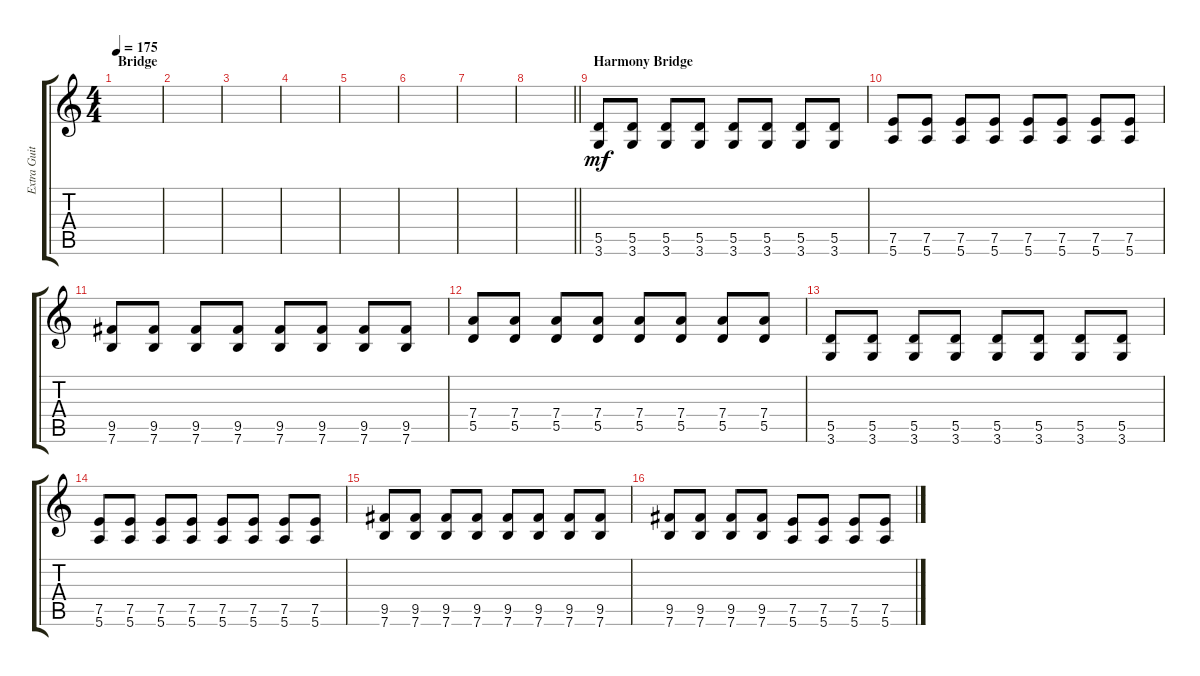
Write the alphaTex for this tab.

\track ("Extra Guitar" "Extra Guit") {instrument distortionguitar}
\staff {score tabs}
\tuning (E4 B3 G3 D3 A2 E2) {hide}
\ts (4 4)
\section ("" "Bridge")
\tempo 175
\clef g2
\ks c
|
|
|
|
|
|
|
\barLineRight lightlight
|
\section ("" "Harmony Bridge")
(5.5 3.6).8{dy mf} (5.5 3.6).8 (5.5 3.6).8 (5.5 3.6).8 (5.5 3.6).8 (5.5 3.6).8 (5.5 3.6).8 (5.5 3.6).8 |
(7.5 5.6).8 (7.5 5.6).8 (7.5 5.6).8 (7.5 5.6).8 (7.5 5.6).8 (7.5 5.6).8 (7.5 5.6).8 (7.5 5.6).8 |
(9.5 7.6).8 (9.5 7.6).8 (9.5 7.6).8 (9.5 7.6).8 (9.5 7.6).8 (9.5 7.6).8 (9.5 7.6).8 (9.5 7.6).8 |
(7.4 5.5).8 (7.4 5.5).8 (7.4 5.5).8 (7.4 5.5).8 (7.4 5.5).8 (7.4 5.5).8 (7.4 5.5).8 (7.4 5.5).8 |
(5.5 3.6).8 (5.5 3.6).8 (5.5 3.6).8 (5.5 3.6).8 (5.5 3.6).8 (5.5 3.6).8 (5.5 3.6).8 (5.5 3.6).8 |
(7.5 5.6).8 (7.5 5.6).8 (7.5 5.6).8 (7.5 5.6).8 (7.5 5.6).8 (7.5 5.6).8 (7.5 5.6).8 (7.5 5.6).8 |
(9.5 7.6).8 (9.5 7.6).8 (9.5 7.6).8 (9.5 7.6).8 (9.5 7.6).8 (9.5 7.6).8 (9.5 7.6).8 (9.5 7.6).8 |
(9.5 7.6).8 (9.5 7.6).8 (9.5 7.6).8 (9.5 7.6).8 (7.5 5.6).8 (7.5 5.6).8 (7.5 5.6).8 (7.5 5.6).8
